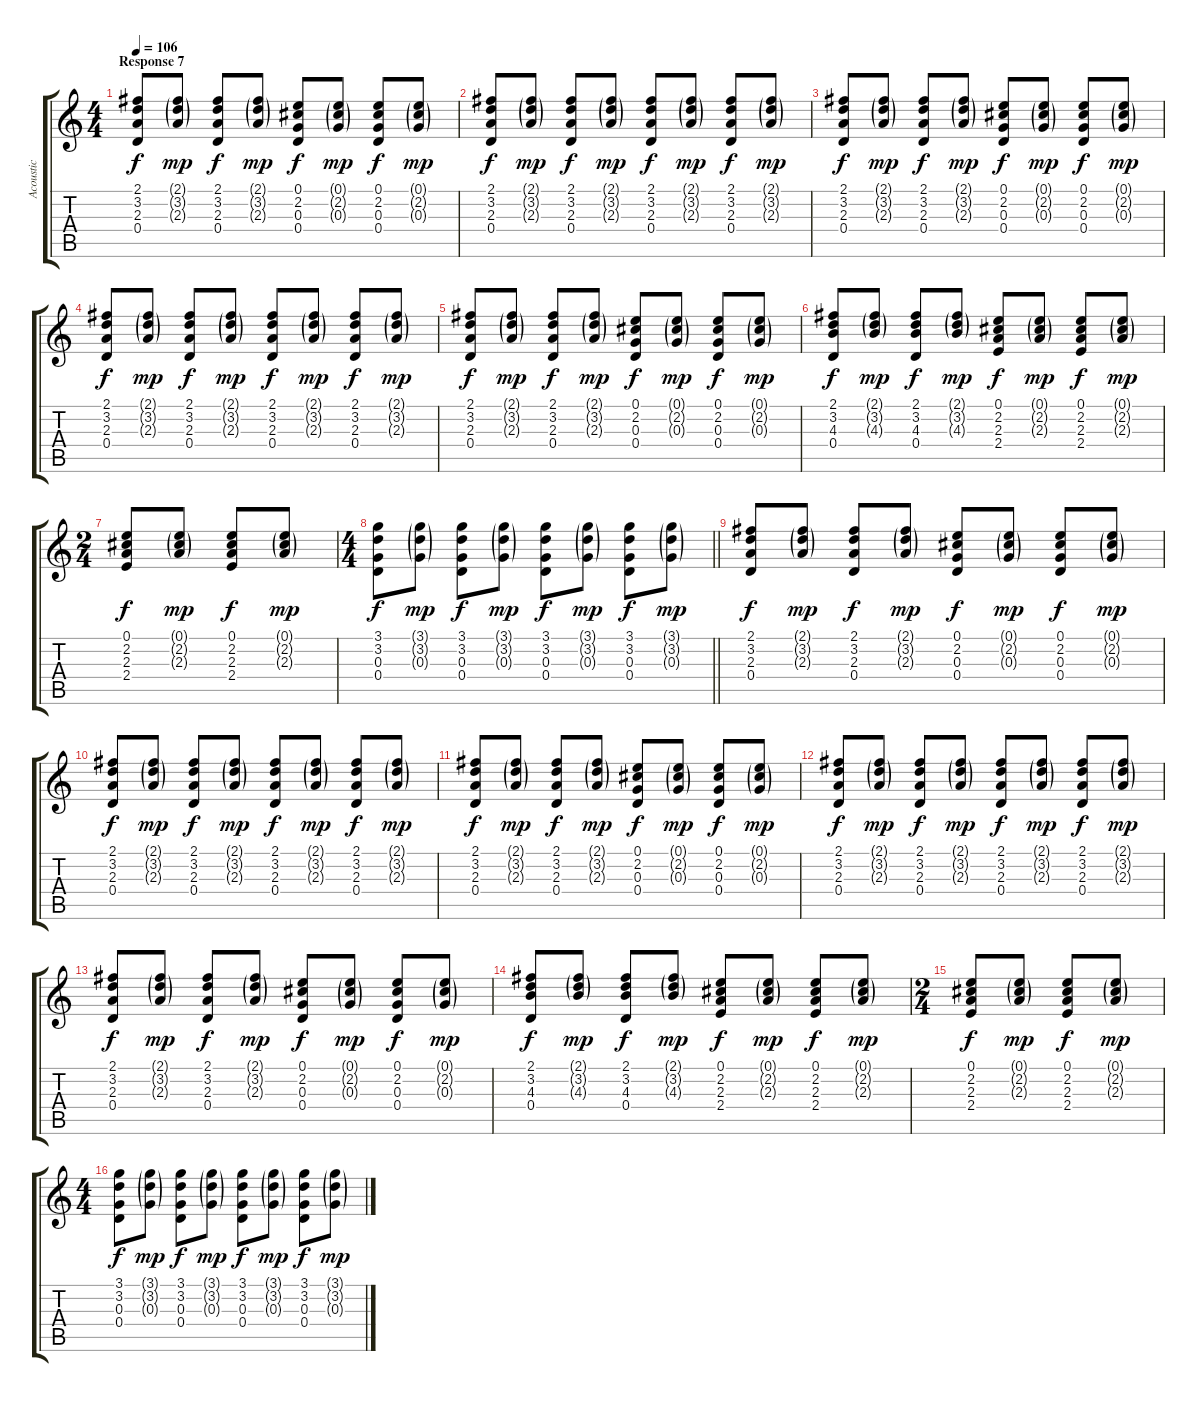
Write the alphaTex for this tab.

\track ("Acoustic" "Acoustic") {instrument acousticguitarsteel}
\staff {score tabs}
\tuning (E4 B3 G3 D3 A2 E2) {hide}
\ts (4 4)
\section ("" "Response 7")
\tempo 106
\clef g2
\ks c
(2.1 3.2 2.3 0.4).8{dy f} (2.1{g} 3.2{g} 2.3{g}).8{dy mp} (2.1 3.2 2.3 0.4).8{dy f} (2.1{g} 3.2{g} 2.3{g}).8{dy mp} (0.1 2.2 0.3 0.4).8{dy f} (0.1{g} 2.2{g} 0.3{g}).8{dy mp} (0.1 2.2 0.3 0.4).8{dy f} (0.1{g} 2.2{g} 0.3{g}).8{dy mp} |
(2.1 3.2 2.3 0.4).8{dy f} (2.1{g} 3.2{g} 2.3{g}).8{dy mp} (2.1 3.2 2.3 0.4).8{dy f} (2.1{g} 3.2{g} 2.3{g}).8{dy mp} (2.1 3.2 2.3 0.4).8{dy f} (2.1{g} 3.2{g} 2.3{g}).8{dy mp} (2.1 3.2 2.3 0.4).8{dy f} (2.1{g} 3.2{g} 2.3{g}).8{dy mp} |
(2.1 3.2 2.3 0.4).8{dy f} (2.1{g} 3.2{g} 2.3{g}).8{dy mp} (2.1 3.2 2.3 0.4).8{dy f} (2.1{g} 3.2{g} 2.3{g}).8{dy mp} (0.1 2.2 0.3 0.4).8{dy f} (0.1{g} 2.2{g} 0.3{g}).8{dy mp} (0.1 2.2 0.3 0.4).8{dy f} (0.1{g} 2.2{g} 0.3{g}).8{dy mp} |
(2.1 3.2 2.3 0.4).8{dy f} (2.1{g} 3.2{g} 2.3{g}).8{dy mp} (2.1 3.2 2.3 0.4).8{dy f} (2.1{g} 3.2{g} 2.3{g}).8{dy mp} (2.1 3.2 2.3 0.4).8{dy f} (2.1{g} 3.2{g} 2.3{g}).8{dy mp} (2.1 3.2 2.3 0.4).8{dy f} (2.1{g} 3.2{g} 2.3{g}).8{dy mp} |
(2.1 3.2 2.3 0.4).8{dy f} (2.1{g} 3.2{g} 2.3{g}).8{dy mp} (2.1 3.2 2.3 0.4).8{dy f} (2.1{g} 3.2{g} 2.3{g}).8{dy mp} (0.1 2.2 0.3 0.4).8{dy f} (0.1{g} 2.2{g} 0.3{g}).8{dy mp} (0.1 2.2 0.3 0.4).8{dy f} (0.1{g} 2.2{g} 0.3{g}).8{dy mp} |
(2.1 3.2 4.3 0.4).8{dy f} (2.1{g} 3.2{g} 4.3{g}).8{dy mp} (2.1 3.2 4.3 0.4).8{dy f} (2.1{g} 3.2{g} 4.3{g}).8{dy mp} (0.1 2.2 2.3 2.4).8{dy f} (0.1{g} 2.2{g} 2.3{g}).8{dy mp} (0.1 2.2 2.3 2.4).8{dy f} (0.1{g} 2.2{g} 2.3{g}).8{dy mp} |
\ts (2 4)
(0.1 2.2 2.3 2.4).8{dy f} (0.1{g} 2.2{g} 2.3{g}).8{dy mp} (0.1 2.2 2.3 2.4).8{dy f} (0.1{g} 2.2{g} 2.3{g}).8{dy mp} |
\ts (4 4)
\barLineRight lightlight
(3.1 3.2 0.3 0.4).8{dy f} (3.1{g} 3.2{g} 0.3{g}).8{dy mp} (3.1 3.2 0.3 0.4).8{dy f} (3.1{g} 3.2{g} 0.3{g}).8{dy mp} (3.1 3.2 0.3 0.4).8{dy f} (3.1{g} 3.2{g} 0.3{g}).8{dy mp} (3.1 3.2 0.3 0.4).8{dy f} (3.1{g} 3.2{g} 0.3{g}).8{dy mp} |
(2.1 3.2 2.3 0.4).8{dy f} (2.1{g} 3.2{g} 2.3{g}).8{dy mp} (2.1 3.2 2.3 0.4).8{dy f} (2.1{g} 3.2{g} 2.3{g}).8{dy mp} (0.1 2.2 0.3 0.4).8{dy f} (0.1{g} 2.2{g} 0.3{g}).8{dy mp} (0.1 2.2 0.3 0.4).8{dy f} (0.1{g} 2.2{g} 0.3{g}).8{dy mp} |
(2.1 3.2 2.3 0.4).8{dy f} (2.1{g} 3.2{g} 2.3{g}).8{dy mp} (2.1 3.2 2.3 0.4).8{dy f} (2.1{g} 3.2{g} 2.3{g}).8{dy mp} (2.1 3.2 2.3 0.4).8{dy f} (2.1{g} 3.2{g} 2.3{g}).8{dy mp} (2.1 3.2 2.3 0.4).8{dy f} (2.1{g} 3.2{g} 2.3{g}).8{dy mp} |
(2.1 3.2 2.3 0.4).8{dy f} (2.1{g} 3.2{g} 2.3{g}).8{dy mp} (2.1 3.2 2.3 0.4).8{dy f} (2.1{g} 3.2{g} 2.3{g}).8{dy mp} (0.1 2.2 0.3 0.4).8{dy f} (0.1{g} 2.2{g} 0.3{g}).8{dy mp} (0.1 2.2 0.3 0.4).8{dy f} (0.1{g} 2.2{g} 0.3{g}).8{dy mp} |
(2.1 3.2 2.3 0.4).8{dy f} (2.1{g} 3.2{g} 2.3{g}).8{dy mp} (2.1 3.2 2.3 0.4).8{dy f} (2.1{g} 3.2{g} 2.3{g}).8{dy mp} (2.1 3.2 2.3 0.4).8{dy f} (2.1{g} 3.2{g} 2.3{g}).8{dy mp} (2.1 3.2 2.3 0.4).8{dy f} (2.1{g} 3.2{g} 2.3{g}).8{dy mp} |
(2.1 3.2 2.3 0.4).8{dy f} (2.1{g} 3.2{g} 2.3{g}).8{dy mp} (2.1 3.2 2.3 0.4).8{dy f} (2.1{g} 3.2{g} 2.3{g}).8{dy mp} (0.1 2.2 0.3 0.4).8{dy f} (0.1{g} 2.2{g} 0.3{g}).8{dy mp} (0.1 2.2 0.3 0.4).8{dy f} (0.1{g} 2.2{g} 0.3{g}).8{dy mp} |
(2.1 3.2 4.3 0.4).8{dy f} (2.1{g} 3.2{g} 4.3{g}).8{dy mp} (2.1 3.2 4.3 0.4).8{dy f} (2.1{g} 3.2{g} 4.3{g}).8{dy mp} (0.1 2.2 2.3 2.4).8{dy f} (0.1{g} 2.2{g} 2.3{g}).8{dy mp} (0.1 2.2 2.3 2.4).8{dy f} (0.1{g} 2.2{g} 2.3{g}).8{dy mp} |
\ts (2 4)
(0.1 2.2 2.3 2.4).8{dy f} (0.1{g} 2.2{g} 2.3{g}).8{dy mp} (0.1 2.2 2.3 2.4).8{dy f} (0.1{g} 2.2{g} 2.3{g}).8{dy mp} |
\ts (4 4)
(3.1 3.2 0.3 0.4).8{dy f} (3.1{g} 3.2{g} 0.3{g}).8{dy mp} (3.1 3.2 0.3 0.4).8{dy f} (3.1{g} 3.2{g} 0.3{g}).8{dy mp} (3.1 3.2 0.3 0.4).8{dy f} (3.1{g} 3.2{g} 0.3{g}).8{dy mp} (3.1 3.2 0.3 0.4).8{dy f} (3.1{g} 3.2{g} 0.3{g}).8{dy mp}
